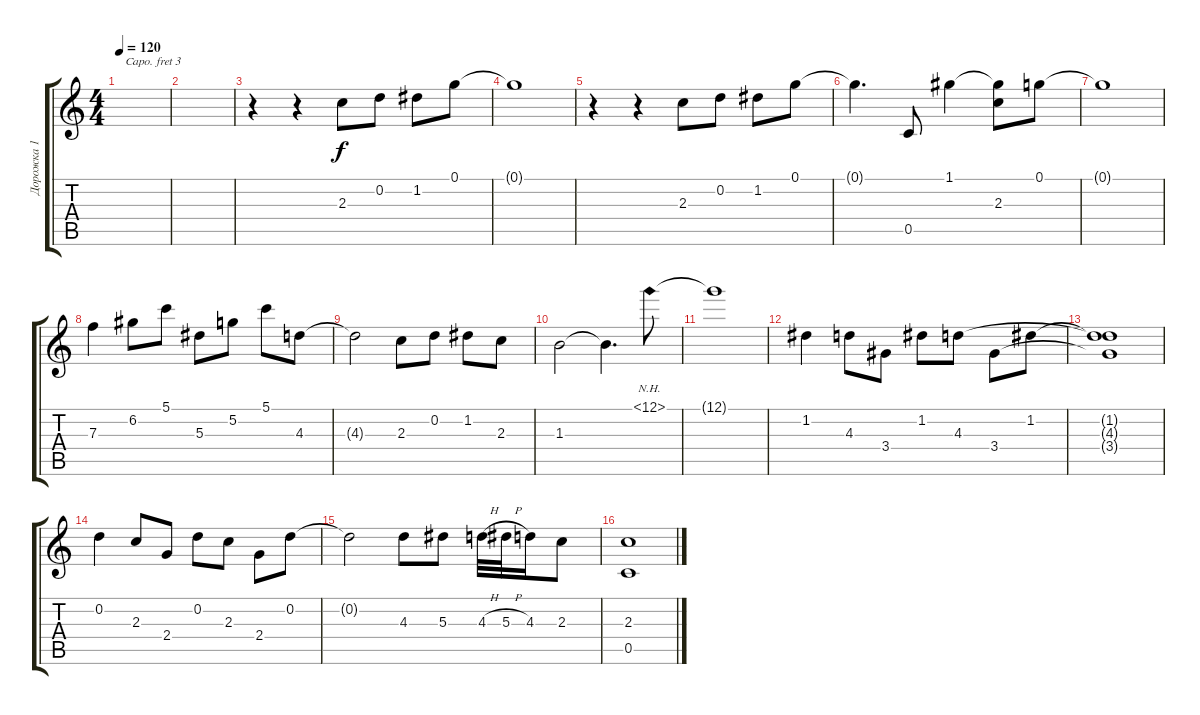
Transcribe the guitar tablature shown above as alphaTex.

\track ("Дорожка 1" "Дорожка 1") {instrument acousticguitarsteel}
\staff {score tabs}
\capo 3
\tuning (E4 B3 G3 D3 A2 E2) {hide}
\ts (4 4)
\tempo 120
\clef g2
\ks c
|
|
r.4 r.4 2.3.8 0.2.8 1.2.8 0.1.8 |
0.1{t}.1 |
r.4 r.4 2.3.8 0.2.8 1.2.8 0.1.8 |
0.1{t}.4{d} 0.5.8 1.1.4 (1.1{t} 2.3).8 0.1.8 |
0.1{t}.1 |
7.3.4 6.2.8 5.1.8 5.3.8 5.2.8 5.1.8 4.3.8 |
4.3{t}.2 2.3.8 0.2.8 1.2.8 2.3.8 |
1.3.2 1.3{t}.4{d} 12.1{nh}.8 |
12.1{t}.1 |
1.2.4 4.3.8 3.4.8 1.2.8 4.3.8 3.4.8 1.2.8 |
(1.2{t} 4.3{t} 3.4{t}).1 |
0.2.4 2.3.8 2.4.8 0.2.8 2.3.8 2.4.8 0.2.8 |
0.2{t}.2 4.3.8 5.3.8 4.3{h}.32 5.3{h}.32 4.3.16 2.3.8 |
(2.3 0.5).1
